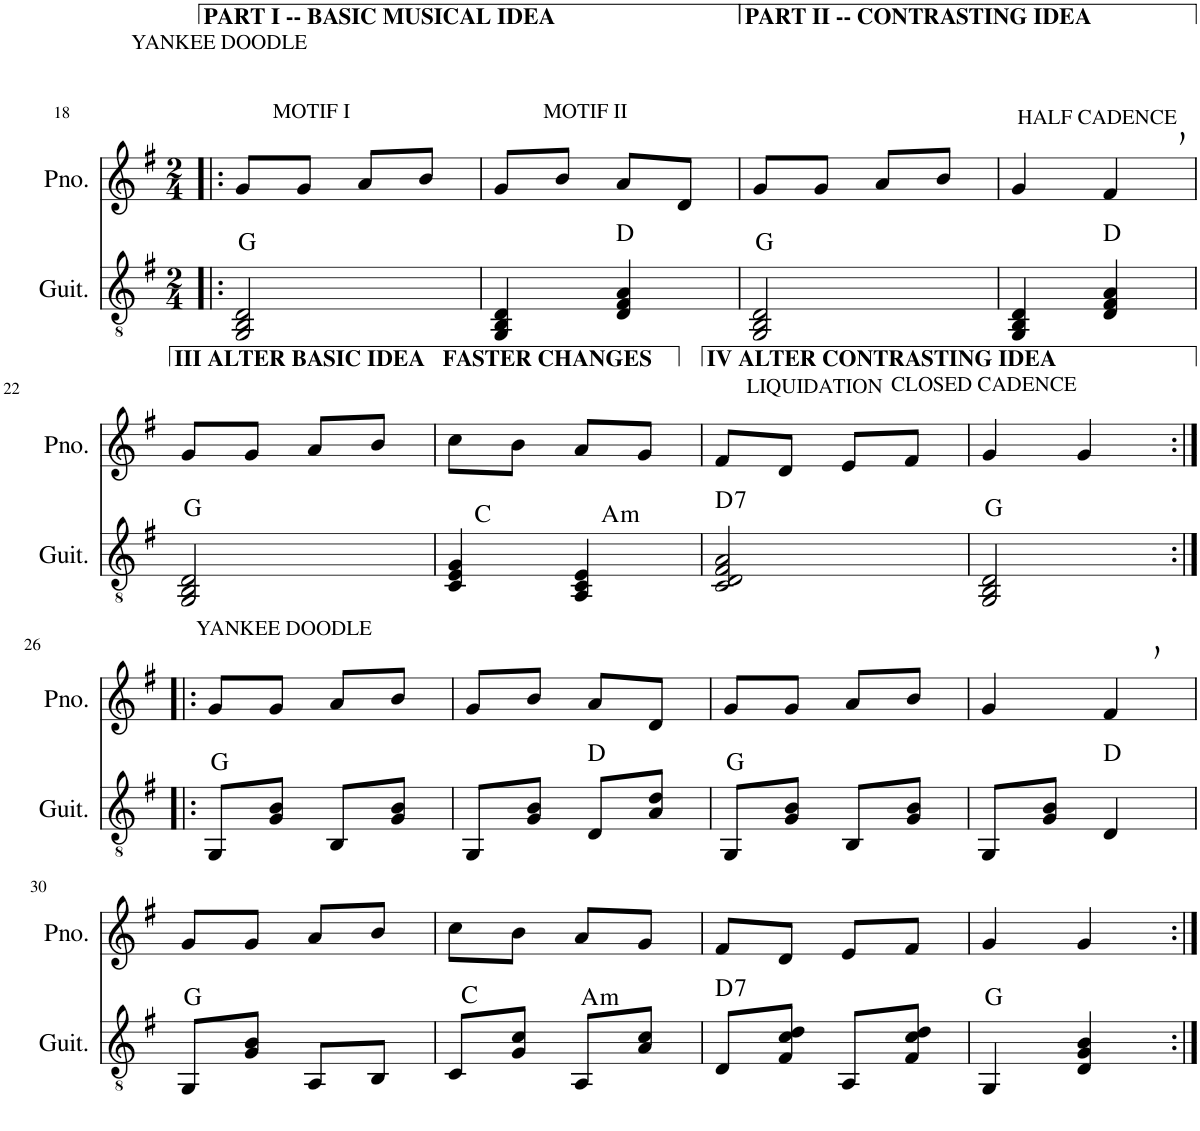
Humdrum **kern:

**kern	**harte	**kern
*part2	*part2	*part1
*staff2	*	*staff1
*I"Acoustic Guitar	*	*I"Piano
*I'Guit.	*	*I'Pno.
!!LO:PB:g=z
*clefGv2	*	*clefG2
*k[f#]	*	*k[f#]
*M2/4	*	*M2/4
=18!|:	=18!|:	=18!|:
!	!	!LO:TX:a:t=MOTIF I
!	!	!LO:TX:a:t=YANKEE DOODLE
2GG/ 2BB/ 2D/	G:maj	8g/L
.	.	8g/J
.	.	8a/L
.	.	8b/J
=19	=19	=19
!	!	!LO:TX:a:t=MOTIF II
4GG/ 4BB/ 4D/	.	8g/L
.	.	8b/J
4D/ 4F#/ 4A/	D:maj	8a/L
.	.	8d/J
=20	=20	=20
2GG/ 2BB/ 2D/	G:maj	8g/L
.	.	8g/J
.	.	8a/L
.	.	8b/J
=21	=21	=21
!	!	!LO:TX:a:t=HALF CADENCE
4GG/ 4BB/ 4D/	.	4g/
4D/ 4F#/ 4A/	D:maj	4f#,/
!!LO:LB:g=z
=22	=22	=22
2GG/ 2BB/ 2D/	G:maj	8g/L
.	.	8g/J
.	.	8a/L
.	.	8b/J
=23	=23	=23
4C/ 4E/ 4G/	C:maj	8cc\L
.	.	8b\J
!	!LO:H:kt=m	!
4AA/ 4C/ 4E/	A:min	8a/L
.	.	8g/J
=24	=24	=24
!	!LO:H:kt=7	!LO:TX:a:t=LIQUIDATION
2C/ 2D/ 2F#/ 2A/	D:7	8f#/L
.	.	8d/J
.	.	8e/L
.	.	8f#/J
=25	=25	=25
!	!	!LO:TX:a:t=CLOSED CADENCE
2GG/ 2BB/ 2D/	G:maj	4g/
.	.	4g/
!!LO:LB:g=z
=26:|!|:	=26:|!|:	=26:|!|:
!	!	!LO:TX:a:t=YANKEE DOODLE
8GG/L	G:maj	8g/L
8G/ 8B/J	.	8g/J
8BB/L	.	8a/L
8G/ 8B/J	.	8b/J
=27	=27	=27
8GG/L	.	8g/L
8G/ 8B/J	.	8b/J
8D/L	D:maj	8a/L
8A/ 8d/J	.	8d/J
=28	=28	=28
8GG/L	G:maj	8g/L
8G/ 8B/J	.	8g/J
8BB/L	.	8a/L
8G/ 8B/J	.	8b/J
=29	=29	=29
8GG/L	.	4g/
8G/ 8B/J	.	.
4D/	D:maj	4f#,/
!!LO:LB:g=z
=30	=30	=30
8GG/L	G:maj	8g/L
8G/ 8B/J	.	8g/J
8AA/L	.	8a/L
8BB/J	.	8b/J
=31	=31	=31
8C/L	C:maj	8cc\L
8G/ 8c/J	.	8b\J
!	!LO:H:kt=m	!
8AA/L	A:min	8a/L
8A/ 8c/J	.	8g/J
=32	=32	=32
!	!LO:H:kt=7	!
8D/L	D:7	8f#/L
8F#/ 8c/ 8d/J	.	8d/J
8AA/L	.	8e/L
8F#/ 8c/ 8d/J	.	8f#/J
=33	=33	=33
4GG/	G:maj	4g/
4D/ 4G/ 4B/	.	4g/
=:|!	=:|!	=:|!
*-	*-	*-
